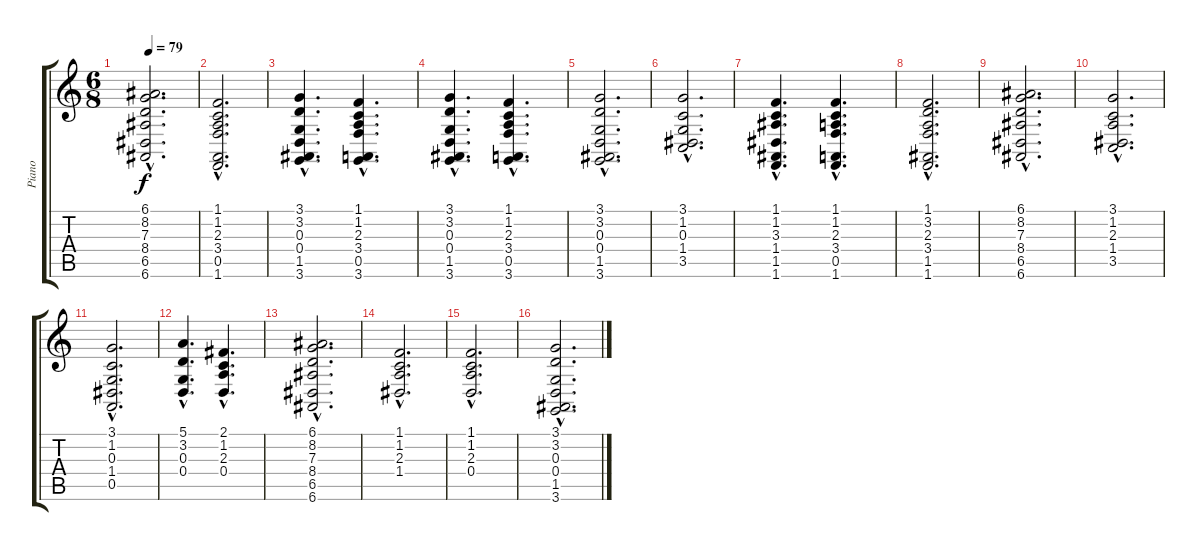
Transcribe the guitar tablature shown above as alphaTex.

\track ("Piano" "Piano") {instrument electricgrandpiano}
\staff {score tabs}
\tuning (E4 B3 G3 D3 A2 E2) {hide}
\ts (6 8)
\tempo 79
\clef g2
\ks c
(6.1{hac} 8.2{hac} 7.3{hac} 8.4{hac} 6.5{hac} 6.6{hac}).2{d dy f} |
(1.1{hac} 1.2{hac} 2.3{hac} 3.4{hac} 0.5{hac} 1.6{hac}).2{d} |
(3.1{hac} 3.2{hac} 0.3{hac} 0.4{hac} 1.5{hac} 3.6{hac}).4{d} (1.1{hac} 1.2{hac} 2.3{hac} 3.4{hac} 0.5{hac} 3.6{hac}).4{d} |
(3.1{hac} 3.2{hac} 0.3{hac} 0.4{hac} 1.5{hac} 3.6{hac}).4{d} (1.1{hac} 1.2{hac} 2.3{hac} 3.4{hac} 0.5{hac} 3.6{hac}).4{d} |
(3.1{hac} 3.2{hac} 0.3{hac} 0.4{hac} 1.5{hac} 3.6{hac}).2{d} |
(3.1{hac} 1.2{hac} 0.3{hac} 1.4{hac} 3.5{hac}).2{d} |
(1.1{hac} 1.2{hac} 3.3{hac} 1.4{hac} 1.5{hac} 1.6{hac}).4{d} (1.1{hac} 1.2{hac} 2.3{hac} 3.4{hac} 0.5{hac} 1.6{hac}).4{d} |
(1.1{hac} 3.2{hac} 2.3{hac} 3.4{hac} 1.5{hac} 1.6{hac}).2{d} |
(6.1{hac} 8.2{hac} 7.3{hac} 8.4{hac} 6.5{hac} 6.6{hac}).2{d} |
(3.1{hac} 1.2{hac} 2.3{hac} 1.4{hac} 3.5{hac}).2{d} |
(3.1{hac} 1.2{hac} 0.3{hac} 1.4{hac} 0.5{hac}).2{d} |
(5.1{hac} 3.2{hac} 0.3{hac} 0.4{hac}).4{d} (2.1{hac} 1.2{hac} 2.3{hac} 0.4{hac}).4{d} |
(6.1{hac} 8.2{hac} 7.3{hac} 8.4{hac} 6.5{hac} 6.6{hac}).2{d} |
(1.1{hac} 1.2{hac} 2.3{hac} 1.4{hac}).2{d} |
(1.1{hac} 1.2{hac} 2.3{hac} 0.4{hac}).2{d} |
(3.1{hac} 3.2{hac} 0.3{hac} 0.4{hac} 1.5{hac} 3.6{hac}).2{d}
